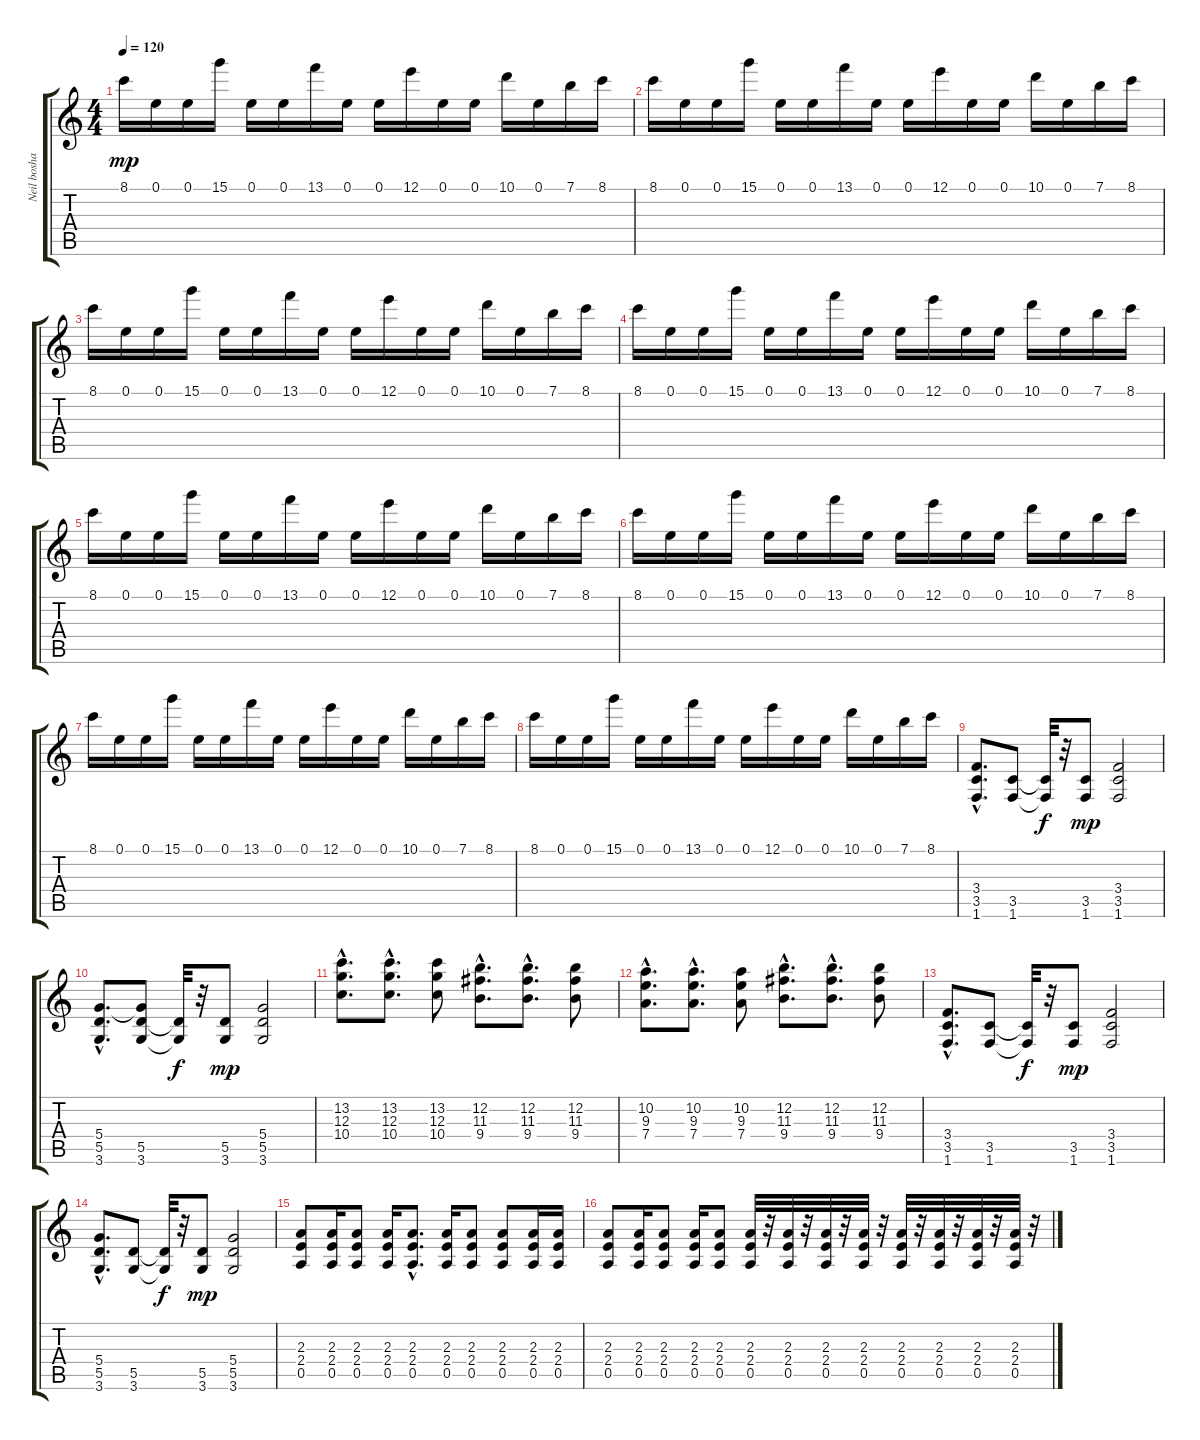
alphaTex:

\track ("Neil boshart" "Neil bosha") {instrument distortionguitar}
\staff {score tabs}
\tuning (E4 B3 G3 D3 A2 E2) {hide}
\ts (4 4)
\tempo 120
\clef g2
\ks c
8.1.16{dy mp} 0.1.16 0.1.16 15.1.16 0.1.16 0.1.16 13.1.16 0.1.16 0.1.16 12.1.16 0.1.16 0.1.16 10.1.16 0.1.16 7.1.16 8.1.16 |
8.1.16 0.1.16 0.1.16 15.1.16 0.1.16 0.1.16 13.1.16 0.1.16 0.1.16 12.1.16 0.1.16 0.1.16 10.1.16 0.1.16 7.1.16 8.1.16 |
8.1.16 0.1.16 0.1.16 15.1.16 0.1.16 0.1.16 13.1.16 0.1.16 0.1.16 12.1.16 0.1.16 0.1.16 10.1.16 0.1.16 7.1.16 8.1.16 |
8.1.16 0.1.16 0.1.16 15.1.16 0.1.16 0.1.16 13.1.16 0.1.16 0.1.16 12.1.16 0.1.16 0.1.16 10.1.16 0.1.16 7.1.16 8.1.16 |
8.1.16 0.1.16 0.1.16 15.1.16 0.1.16 0.1.16 13.1.16 0.1.16 0.1.16 12.1.16 0.1.16 0.1.16 10.1.16 0.1.16 7.1.16 8.1.16 |
8.1.16 0.1.16 0.1.16 15.1.16 0.1.16 0.1.16 13.1.16 0.1.16 0.1.16 12.1.16 0.1.16 0.1.16 10.1.16 0.1.16 7.1.16 8.1.16 |
8.1.16 0.1.16 0.1.16 15.1.16 0.1.16 0.1.16 13.1.16 0.1.16 0.1.16 12.1.16 0.1.16 0.1.16 10.1.16 0.1.16 7.1.16 8.1.16 |
8.1.16 0.1.16 0.1.16 15.1.16 0.1.16 0.1.16 13.1.16 0.1.16 0.1.16 12.1.16 0.1.16 0.1.16 10.1.16 0.1.16 7.1.16 8.1.16 |
(3.4{hac} 3.5{hac} 1.6{hac}).8{d} (3.5 1.6).8 (3.5{t} 1.6{t}).32{dy f} r.32 (3.5 1.6).8{dy mp} (3.4 3.5 1.6).2 |
(5.4{hac} 5.5{hac} 3.6{hac}).8{d} (5.4{t} 5.5 3.6).8 (5.5{t} 3.6{t}).32{dy f} r.32 (5.5 3.6).8{dy mp} (5.4 5.5 3.6).2 |
(13.2{hac} 12.3 10.4{hac}).8{d} (13.2{hac} 12.3 10.4{hac}).8{d} (13.2 12.3 10.4).8 (12.2{hac} 11.3 9.4{hac}).8{d} (12.2{hac} 11.3 9.4{hac}).8{d} (12.2 11.3 9.4).8 |
(10.2{hac} 9.3 7.4{hac}).8{d} (10.2{hac} 9.3 7.4{hac}).8{d} (10.2 9.3 7.4).8 (12.2{hac} 11.3 9.4{hac}).8{d} (12.2{hac} 11.3 9.4{hac}).8{d} (12.2 11.3 9.4).8 |
(3.4{hac} 3.5{hac} 1.6{hac}).8{d} (3.5 1.6).8 (3.5{t} 1.6{t}).32{dy f} r.32 (3.5 1.6).8{dy mp} (3.4 3.5 1.6).2 |
(5.4{hac} 5.5{hac} 3.6{hac}).8{d} (5.5 3.6).8 (5.5{t} 3.6{t}).32{dy f} r.32 (5.5 3.6).8{dy mp} (5.4 5.5 3.6).2 |
(2.3 2.4 0.5).8 (2.3 2.4 0.5).16 (2.3 2.4 0.5).8 (2.3 2.4 0.5).16 (2.3{hac} 2.4{hac} 0.5{hac}).8{d} (2.3 2.4 0.5).16 (2.3 2.4 0.5).8 (2.3 2.4 0.5).8 (2.3 2.4 0.5).16 (2.3 2.4 0.5).16 |
(2.3 2.4 0.5).8 (2.3 2.4 0.5).16 (2.3 2.4 0.5).8 (2.3 2.4 0.5).16 (2.3 2.4 0.5).8 (2.3 2.4 0.5).32 r.32 (2.3 2.4 0.5).32 r.32 (2.3 2.4 0.5).32 r.32 (2.3 2.4 0.5).32 r.32 (2.3 2.4 0.5).32 r.32 (2.3 2.4 0.5).32 r.32 (2.3 2.4 0.5).32 r.32 (2.3 2.4 0.5).32 r.32
